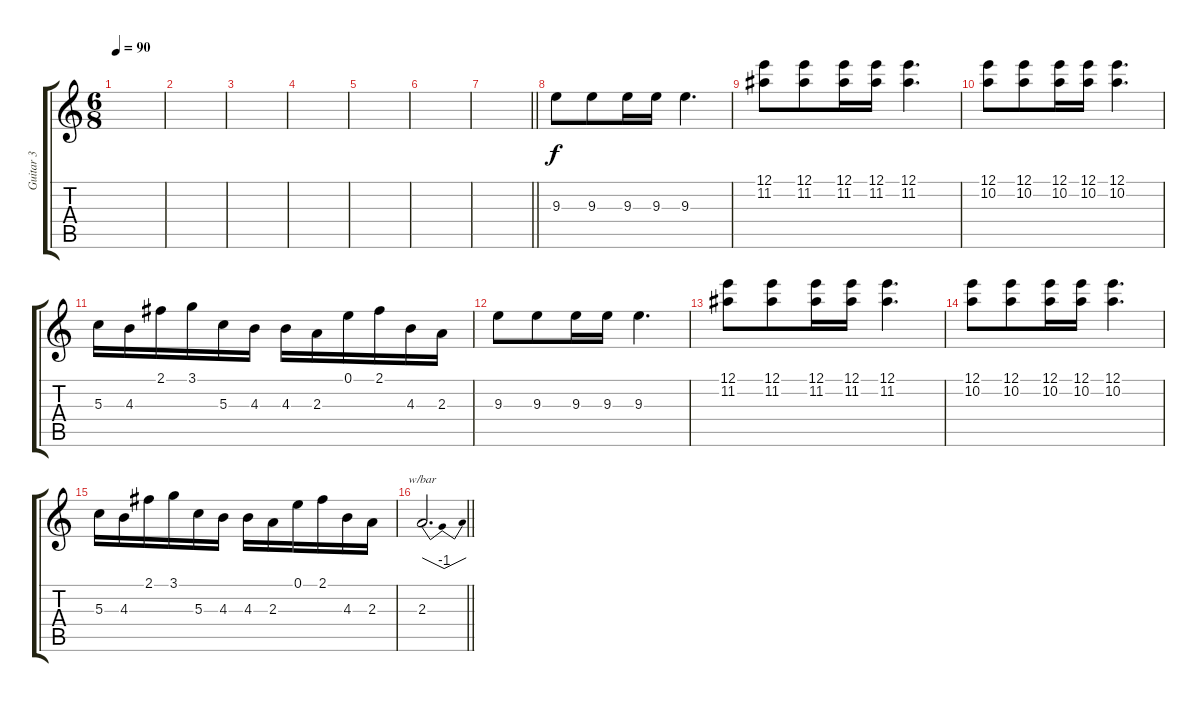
\track ("Guitar 3" "Guitar 3") {instrument overdrivenguitar}
\staff {score tabs}
\tuning (E4 B3 G3 D3 A2 E2) {hide}
\ts (6 8)
\tempo 90
\clef g2
\ks c
|
|
|
|
|
|
\barLineRight lightlight
|
\section ("" "")
9.3.8 9.3.8 9.3.16 9.3.16 9.3.4{d} |
(12.1 11.2).8 (12.1 11.2).8 (12.1 11.2).16 (12.1 11.2).16 (12.1 11.2).4{d} |
(12.1 10.2).8 (12.1 10.2).8 (12.1 10.2).16 (12.1 10.2).16 (12.1 10.2).4{d} |
5.3.16 4.3.16 2.1.16 3.1.16 5.3.16 4.3.16 4.3.16 2.3.16 0.1.16 2.1.16 4.3.16 2.3.16 |
9.3.8 9.3.8 9.3.16 9.3.16 9.3.4{d} |
(12.1 11.2).8 (12.1 11.2).8 (12.1 11.2).16 (12.1 11.2).16 (12.1 11.2).4{d} |
(12.1 10.2).8 (12.1 10.2).8 (12.1 10.2).16 (12.1 10.2).16 (12.1 10.2).4{d} |
5.3.16 4.3.16 2.1.16 3.1.16 5.3.16 4.3.16 4.3.16 2.3.16 0.1.16 2.1.16 4.3.16 2.3.16 |
\barLineRight lightlight
2.3.2{d tbe (dip default 0 0 30 -4 60 0)}
